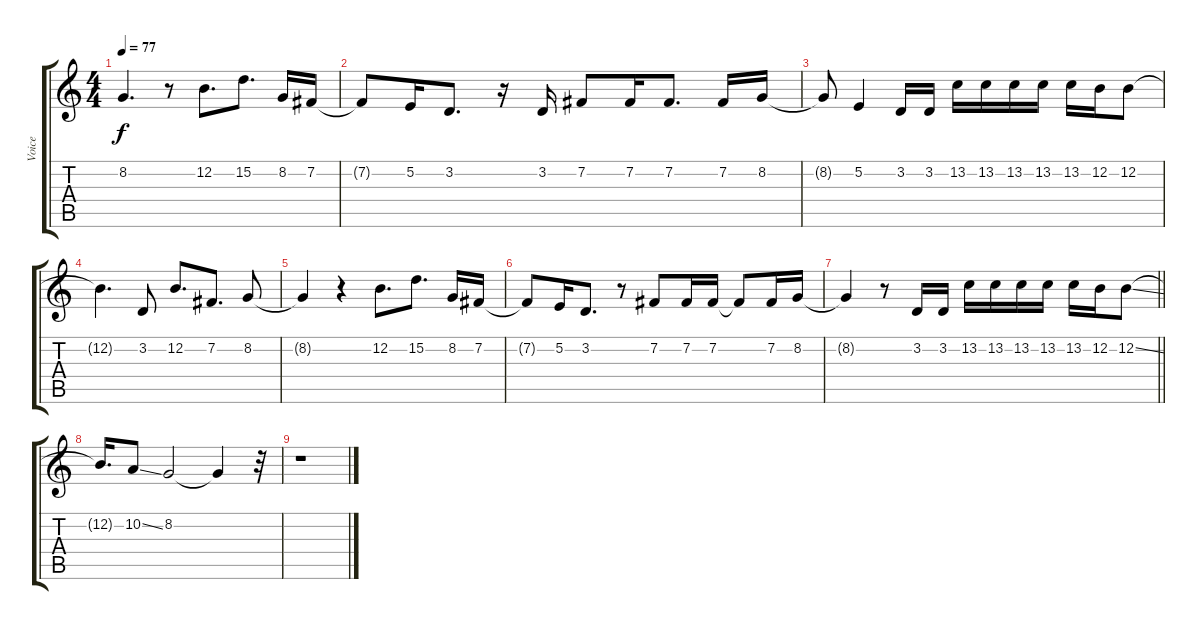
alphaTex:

\track ("Voice" "Voice") {instrument clarinet}
\staff {score tabs}
\tuning (E4 B3 G3 D3 A2 E2) {hide}
\ts (4 4)
\tempo 77
\clef g2
\ks c
8.2{t}.4{d dy f} r.8 12.2.8{d} 15.2.8{d} 8.2.16 7.2.16 |
7.2{t}.8 5.2.16 3.2.8{d} r.16 3.2.16 7.2.8 7.2.16 7.2.8{d} 7.2.16 8.2.16 |
8.2{t}.8 5.2.4 3.2.16 3.2.16 13.2.16 13.2.16 13.2.16 13.2.16 13.2.16 12.2.16 12.2.8 |
12.2{t}.4{d} 3.2.8 12.2.8{d} 7.2.8{d} 8.2.8 |
8.2{t}.4 r.4 12.2.8{d} 15.2.8{d} 8.2.16 7.2.16 |
7.2{t}.8 5.2.16 3.2.8{d} r.8 7.2.8 7.2.16 7.2.16 7.2{t}.8 7.2.16 8.2.16 |
\barLineRight lightlight
8.2{t}.4 r.8 3.2.16 3.2.16 13.2.16 13.2.16 13.2.16 13.2.16 13.2.16 12.2.16 12.2{ss}.8 |
12.2{t}.16{d} 10.2{ss}.8 8.2.2 8.2{t}.4 r.32 |
r.1
